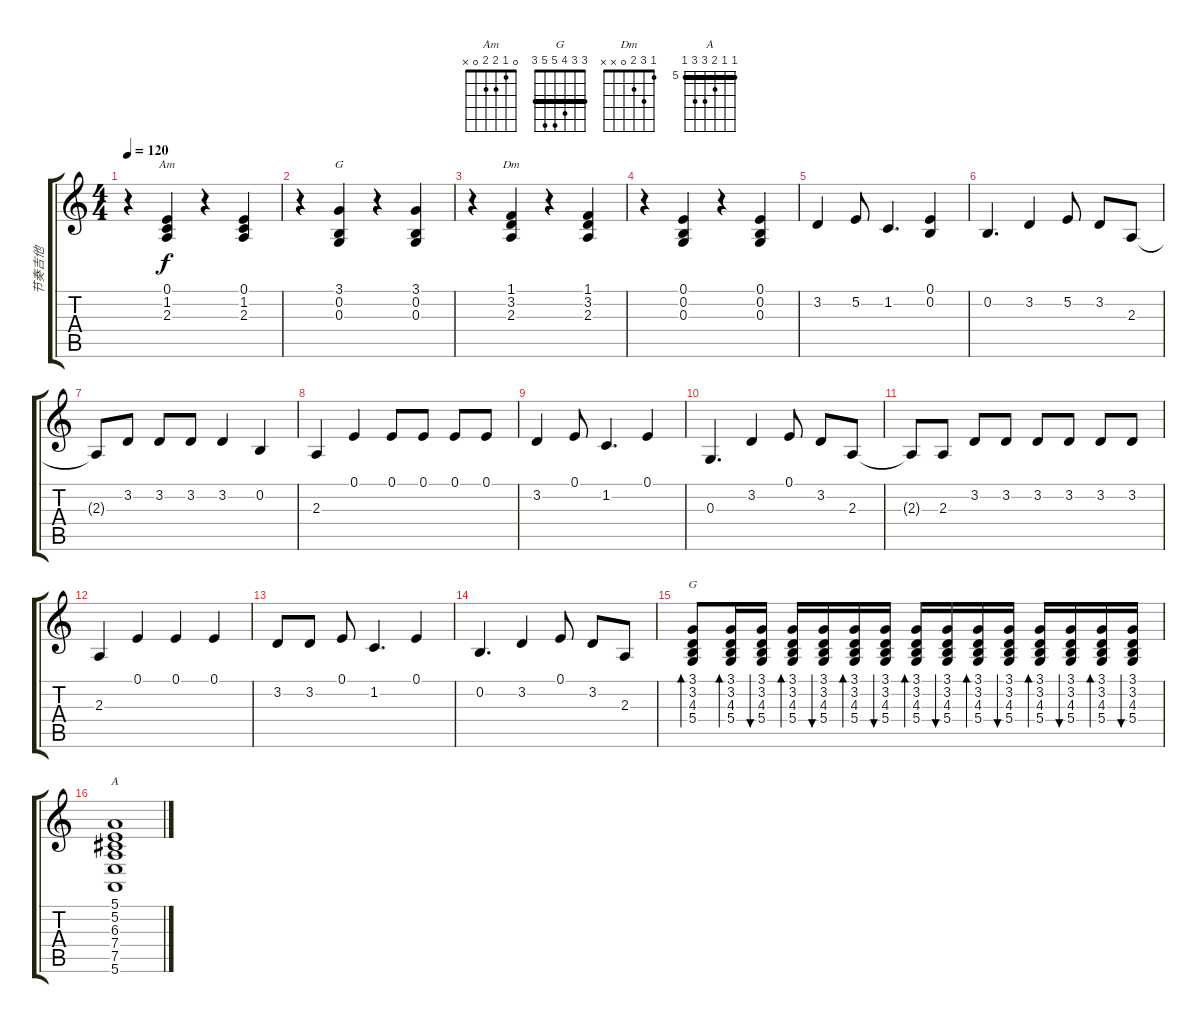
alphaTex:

\track ("节奏吉他" "节奏吉他") {instrument koto}
\staff {score tabs}
\tuning (E4 B3 G3 D3 A2 E2) {hide}
\chord ("Am" 0 1 2 2 0 x)
\chord ("G" 3 0 0 0 2 3)
\chord ("Dm" 1 3 2 0 x x)
\chord ("G" 3 3 4 5 5 3) {barre 3}
\chord ("A" 5 5 6 7 7 5) {firstfret 5 barre 5}
\ts (4 4)
\tempo 120
\clef g2
\ks c
r.4{dy f} (0.1 1.2 2.3).4{ch "Am"} r.4 (0.1 1.2 2.3).4 |
r.4 (3.1 0.2 0.3).4{ch "G"} r.4 (3.1 0.2 0.3).4 |
r.4 (1.1 3.2 2.3).4{ch "Dm"} r.4 (1.1 3.2 2.3).4 |
r.4 (0.1 0.2 0.3).4 r.4 (0.1 0.2 0.3).4 |
3.2.4 5.2.8 1.2.4{d} (0.1 0.2).4 |
0.2.4{d} 3.2.4 5.2.8 3.2.8 2.3.8 |
2.3{t}.8 3.2.8 3.2.8 3.2.8 3.2.4 0.2.4 |
2.3.4 0.1.4 0.1.8 0.1.8 0.1.8 0.1.8 |
3.2.4 0.1.8 1.2.4{d} 0.1.4 |
0.3.4{d} 3.2.4 0.1.8 3.2.8 2.3.8 |
2.3{t}.8 2.3.8 3.2.8 3.2.8 3.2.8 3.2.8 3.2.8 3.2.8 |
2.3.4 0.1.4 0.1.4 0.1.4 |
3.2.8 3.2.8 0.1.8 1.2.4{d} 0.1.4 |
0.2.4{d} 3.2.4 0.1.8 3.2.8 2.3.8 |
(3.1 3.2 4.3 5.4).8{bd 30 ch "G"} (3.1 3.2 4.3 5.4).16{bd 30} (3.1 3.2 4.3 5.4).16{bu 30} (3.1 3.2 4.3 5.4).16{bd 30} (3.1 3.2 4.3 5.4).16{bu 30} (3.1 3.2 4.3 5.4).16{bd 30} (3.1 3.2 4.3 5.4).16{bu 30} (3.1 3.2 4.3 5.4).16{bd 30} (3.1 3.2 4.3 5.4).16{bu 30} (3.1 3.2 4.3 5.4).16{bd 30} (3.1 3.2 4.3 5.4).16{bu 30} (3.1 3.2 4.3 5.4).16{bd 30} (3.1 3.2 4.3 5.4).16{bu 30} (3.1 3.2 4.3 5.4).16{bd 30} (3.1 3.2 4.3 5.4).16{bu 30} |
(5.1 5.2 6.3 7.4 7.5 5.6).1{ch "A"}
